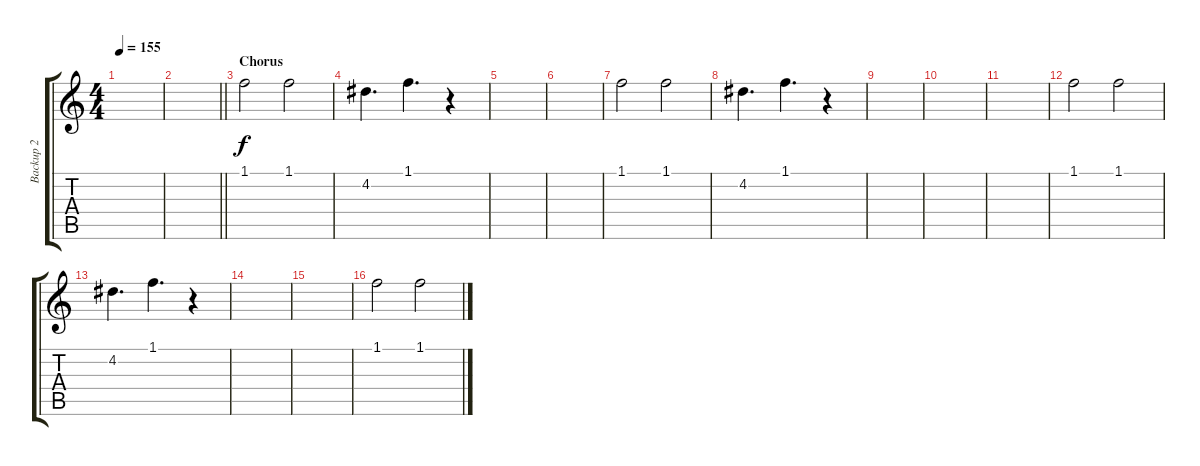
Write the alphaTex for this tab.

\track ("Backup 2" "Backup 2") {instrument electricguitarjazz}
\staff {score tabs}
\tuning (E4 B3 G3 D3 A2 E2) {hide}
\ts (4 4)
\tempo 155
\clef g2
\ks c
|
\barLineRight lightlight
|
\section ("" "Chorus")
1.1.2 1.1.2 |
4.2.4{d} 1.1.4{d} r.4 |
|
|
1.1.2 1.1.2 |
4.2.4{d} 1.1.4{d} r.4 |
|
|
|
1.1.2 1.1.2 |
4.2.4{d} 1.1.4{d} r.4 |
|
|
1.1.2 1.1.2
